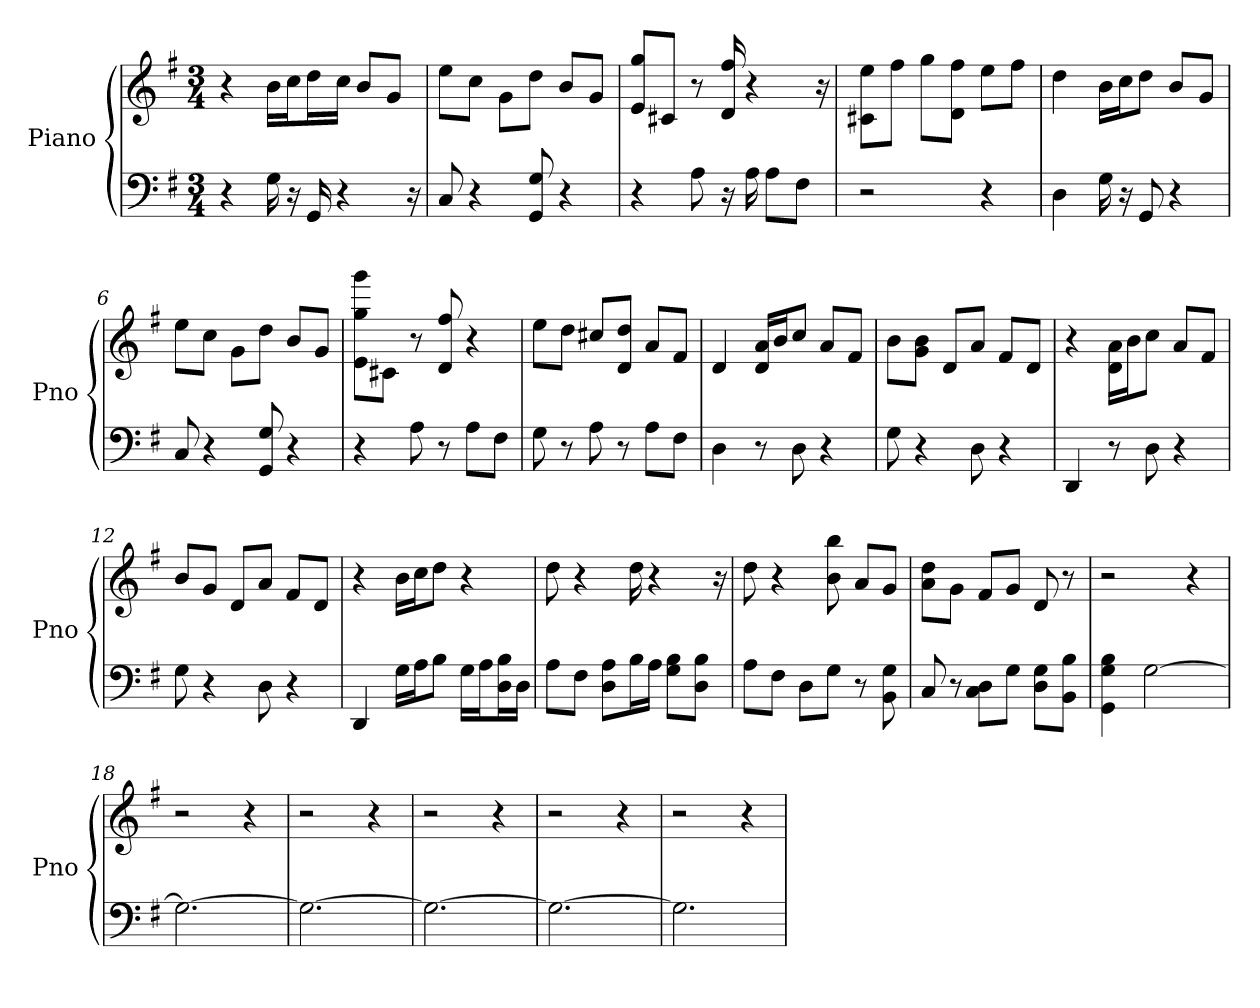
**kern	**kern
*part1	*part1
*staff2	*staff1
*I"Piano	*
*I'Pno	*
*clefF4	*clefG2
*k[f#]	*k[f#]
*G:	*G:
*M3/4	*M3/4
*MM122	*MM122
=1	=1
4r	4r
16G	16b\LL
16r	16cc\J
16GG	16dd\L
4r	16cc\JJ
.	8b/L
.	8g/J
16r	.
=2	=2
8C	8ee\L
4r	8cc\J
.	8g\L
8G 8GG	8dd\J
4r	8b/L
.	8g/J
=3	=3
4r	8e/ 8gg/L
.	8c#/J
8A	8r
16r	16d 16ff#
16A	4r
8A\L	.
8F#\J	.
.	16r
=4	=4
2r	8ee\ 8c#\L
.	8ff#\J
.	8gg\L
.	8ff#\ 8d\J
4r	8ee\L
.	8ff#\J
=5	=5
4D	4dd
16G	16b\LL
16r	16cc\J
8GG	8dd\J
4r	8b/L
.	8g/J
=6	=6
8C	8ee\L
4r	8cc\J
.	8g\L
8G 8GG	8dd\J
4r	8b/L
.	8g/J
=7	=7
4r	8ggg\ 8gg\ 8e\L
.	8c#\J
8A	8r
8r	8ff# 8d
8A\L	4r
8F#\J	.
=8	=8
8G	8ee\L
8r	8dd\J
8A	8cc#/L
8r	8dd/ 8d/J
8A\L	8a/L
8F#\J	8f#/J
=9	=9
4D	4d
8r	16d/ 16a/LL
.	16b/J
8D	8cc/J
4r	8a/L
.	8f#/J
=10	=10
8G	8b\L
4r	8g\ 8b\J
.	8d/L
8D	8a/J
4r	8f#/L
.	8d/J
=11	=11
4DD	4r
8r	16a\ 16d\LL
.	16b\J
8D	8cc\J
4r	8a/L
.	8f#/J
=12	=12
8G	8b/L
4r	8g/J
.	8d/L
8D	8a/J
4r	8f#/L
.	8d/J
=13	=13
4DD	4r
16G\LL	16b\LL
16A\J	16cc\J
8B\J	8dd\J
16G\LL	4r
16A\J	.
16D\ 16B\L	.
16D\JJ	.
=14	=14
8A\L	8dd
8F#\J	4r
8D\ 8A\L	.
16B\L	16dd
16A\JJ	4r
8G\ 8B\L	.
8B\ 8D\J	.
.	16r
=15	=15
8A\L	8dd
8F#\J	4r
8D\L	.
8G\J	8bb 8b
8r	8a/L
8G 8BB	8g/J
=16	=16
8C	8dd\ 8a\L
8r	8g\J
8D\ 8C\L	8f#/L
8G\J	8g/J
8G\ 8D\L	8d
8BB\ 8B\J	8r
=17	=17
4G 4B 4GG	2r
[2G	.
.	4r
=18	=18
2.G_	2r
.	4r
=19	=19
2.G_	2r
.	4r
=20	=20
2.G_	2r
.	4r
=21	=21
2.G_	2r
.	4r
=22	=22
2.G]	2r
.	4r
=	=
*-	*-
